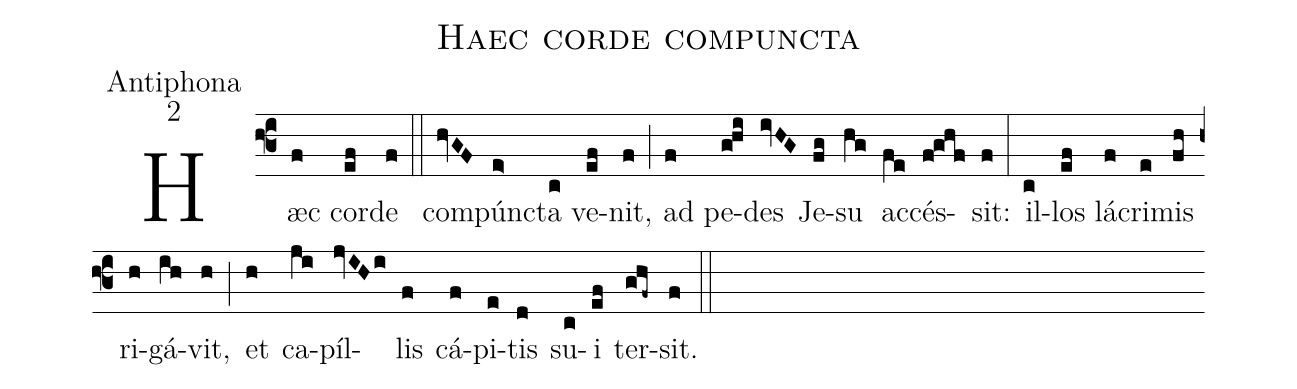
name:Haec corde compuncta;
office-part:Antiphona;
mode:2;
%%
(f3) Hæc(f) cor(ef)de(f) (::)
com(hvGF)pún(e>)cta(c) ve(ef)nit,(f) (;) ad(f) pe(g!hi)des(ivHG) Je(fg)su(hg) ac(fe)cés(f!ghf)sit:(f) (:)
il(c)los(ef) lá(f)cri(e)mis(fh) ri(h)gá(ih)vit,(h) (;) et(h) ca(ji)píl(jvIHi)lis(f) cá(f)pi(e)tis(d) su(c)i(ef) ter(ghf~)sit.(f) (::)
